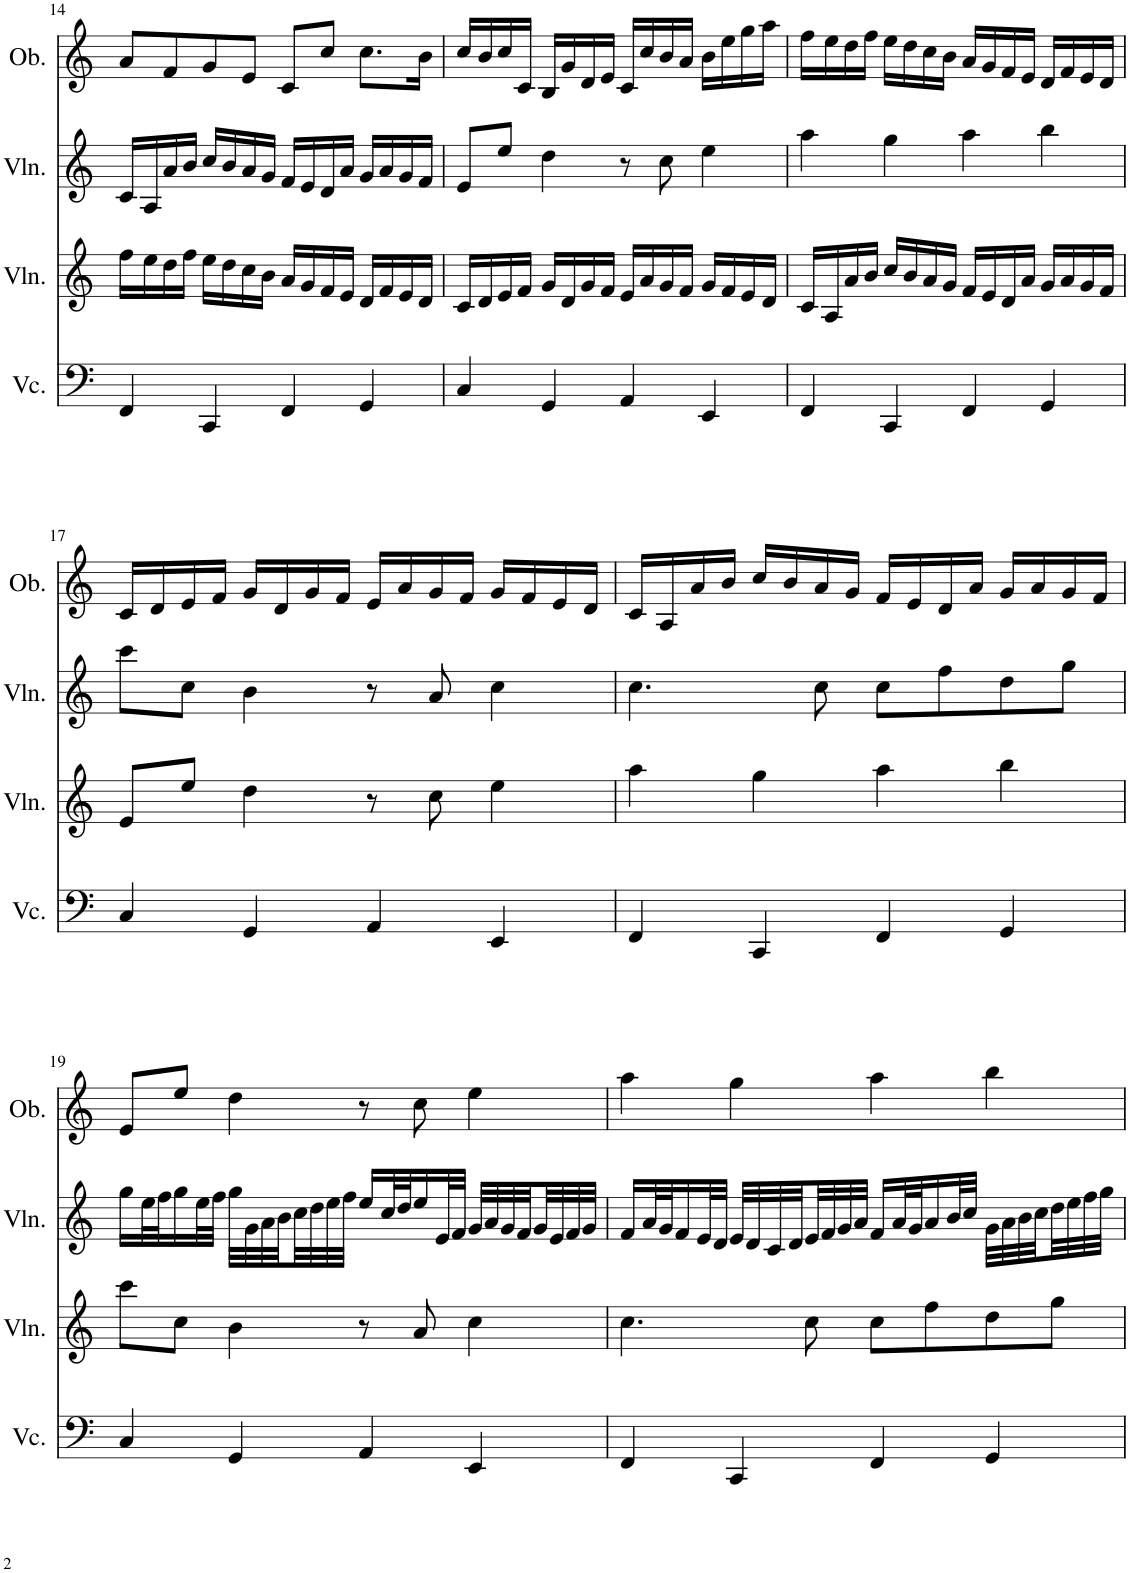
**kern	**kern	**kern	**kern
*part4	*part3	*part2	*part1
*staff4	*staff3	*staff2	*staff1
*I"Violoncello, Basso	*I"Violin, Violino II	*I"Violin, Violino I	*I"Oboe
*I'Vc.	*I'Vln.	*I'Vln.	*I'Ob.
!!LO:PB:g=z
*clefF4	*clefG2	*clefG2	*clefG2
*k[]	*k[]	*k[]	*k[]
*M4/4	*M4/4	*M4/4	*M4/4
=14	=14	=14	=14
4FF/	16ff\LL	16c/LL	8a/L
.	16ee\	16A/	.
.	16dd\	16a/	8f/
.	16ff\JJ	16b/JJ	.
4CC/	16ee\LL	16cc/LL	8g/
.	16dd\	16b/	.
.	16cc\	16a/	8e/J
.	16b\JJ	16g/JJ	.
4FF/	16a/LL	16f/LL	8c/L
.	16g/	16e/	.
.	16f/	16d/	8cc/J
.	16e/JJ	16a/JJ	.
4GG/	16d/LL	16g/LL	8.cc\L
.	16f/	16a/	.
.	16e/	16g/	.
.	16d/JJ	16f/JJ	16b\Jk
=15	=15	=15	=15
4C/	16c/LL	8e/L	16cc/LL
.	16d/	.	16b/
.	16e/	8ee/J	16cc/
.	16f/JJ	.	16c/JJ
4GG/	16g/LL	4dd\	16B/LL
.	16d/	.	16g/
.	16g/	.	16d/
.	16f/JJ	.	16e/JJ
4AA/	16e/LL	8r	16c/LL
.	16a/	.	16cc/
.	16g/	8cc\	16b/
.	16f/JJ	.	16a/JJ
4EE/	16g/LL	4ee\	16b\LL
.	16f/	.	16ee\
.	16e/	.	16gg\
.	16d/JJ	.	16aa\JJ
=16	=16	=16	=16
4FF/	16c/LL	4aa\	16ff\LL
.	16A/	.	16ee\
.	16a/	.	16dd\
.	16b/JJ	.	16ff\JJ
4CC/	16cc/LL	4gg\	16ee\LL
.	16b/	.	16dd\
.	16a/	.	16cc\
.	16g/JJ	.	16b\JJ
4FF/	16f/LL	4aa\	16a/LL
.	16e/	.	16g/
.	16d/	.	16f/
.	16a/JJ	.	16e/JJ
4GG/	16g/LL	4bb\	16d/LL
.	16a/	.	16f/
.	16g/	.	16e/
.	16f/JJ	.	16d/JJ
!!LO:LB:g=z
=17	=17	=17	=17
4C/	8e/L	8ccc\L	16c/LL
.	.	.	16d/
.	8ee/J	8cc\J	16e/
.	.	.	16f/JJ
4GG/	4dd\	4b\	16g/LL
.	.	.	16d/
.	.	.	16g/
.	.	.	16f/JJ
4AA/	8r	8r	16e/LL
.	.	.	16a/
.	8cc\	8a/	16g/
.	.	.	16f/JJ
4EE/	4ee\	4cc\	16g/LL
.	.	.	16f/
.	.	.	16e/
.	.	.	16d/JJ
=18	=18	=18	=18
4FF/	4aa\	4.cc\	16c/LL
.	.	.	16A/
.	.	.	16a/
.	.	.	16b/JJ
4CC/	4gg\	.	16cc/LL
.	.	.	16b/
.	.	8cc\	16a/
.	.	.	16g/JJ
4FF/	4aa\	8cc\L	16f/LL
.	.	.	16e/
.	.	8ff\	16d/
.	.	.	16a/JJ
4GG/	4bb\	8dd\	16g/LL
.	.	.	16a/
.	.	8gg\J	16g/
.	.	.	16f/JJ
!!LO:LB:g=z
=19	=19	=19	=19
4C/	8ccc\L	16gg\LL	8e/L
.	.	32ee\L	.
.	.	32ff\J	.
.	8cc\J	16gg\	8ee/J
.	.	32ee\L	.
.	.	32ff\JJJ	.
4GG/	4b\	32gg\LLL	4dd\
.	.	32g\	.
.	.	32a\	.
.	.	32b\	.
.	.	32cc\	.
.	.	32dd\	.
.	.	32ee\	.
.	.	32ff\JJJ	.
4AA/	8r	16ee/LL	8r
.	.	32cc/L	.
.	.	32dd/J	.
.	8a/	16ee/	8cc\
.	.	32e/L	.
.	.	32f/JJJ	.
4EE/	4cc\	32g/LLL	4ee\
.	.	32a/	.
.	.	32g/	.
.	.	32f/	.
.	.	32g/	.
.	.	32e/	.
.	.	32f/	.
.	.	32g/JJJ	.
=20	=20	=20	=20
4FF/	4.cc\	16f/LL	4aa\
.	.	32a/L	.
.	.	32g/J	.
.	.	16f/	.
.	.	32e/L	.
.	.	32d/JJJ	.
4CC/	.	32e/LLL	4gg\
.	.	32d/	.
.	.	32c/	.
.	.	32d/	.
.	8cc\	32e/	.
.	.	32f/	.
.	.	32g/	.
.	.	32a/JJJ	.
4FF/	8cc\L	16f/LL	4aa\
.	.	32a/L	.
.	.	32g/J	.
.	8ff\	16a/	.
.	.	32b/L	.
.	.	32cc/JJJ	.
4GG/	8dd\	32g\LLL	4bb\
.	.	32a\	.
.	.	32b\	.
.	.	32cc\	.
.	8gg\J	32dd\	.
.	.	32ee\	.
.	.	32ff\	.
.	.	32gg\JJJ	.
=	=	=	=
*-	*-	*-	*-
